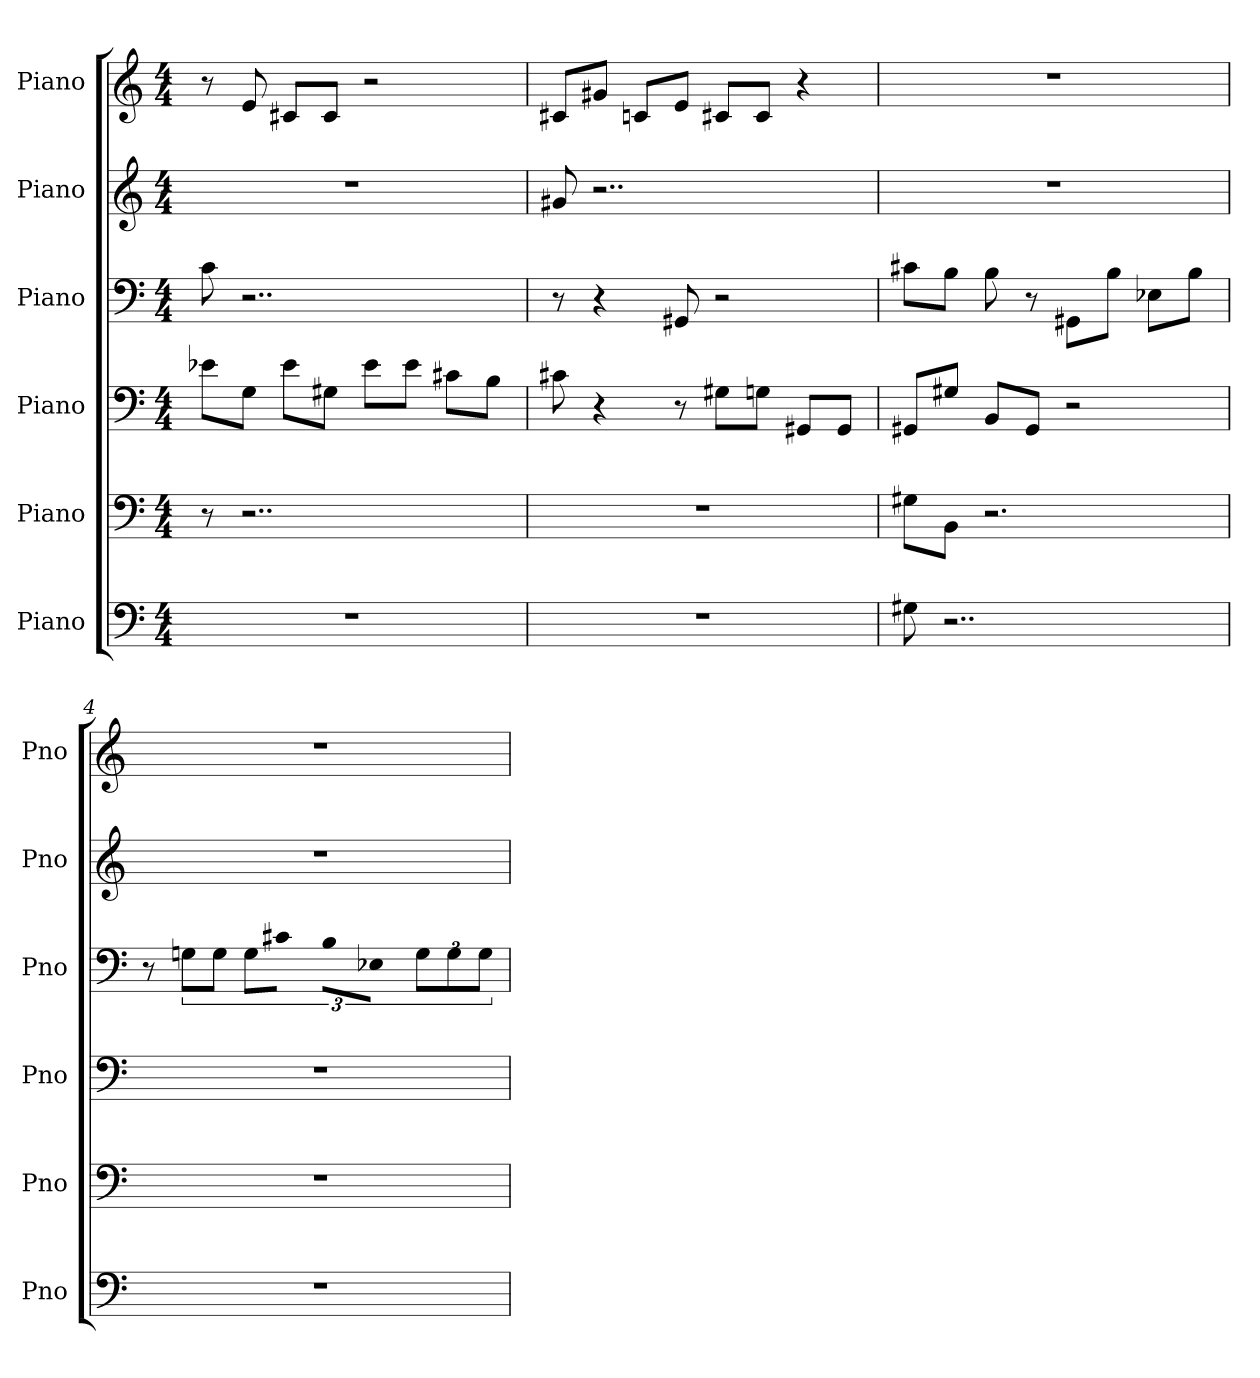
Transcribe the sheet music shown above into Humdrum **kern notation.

**kern	**kern	**kern	**kern	**kern	**kern
*part6	*part5	*part4	*part3	*part2	*part1
*staff6	*staff5	*staff4	*staff3	*staff2	*staff1
*I"Piano	*I"Piano	*I"Piano	*I"Piano	*I"Piano	*I"Piano
*I'Pno	*I'Pno	*I'Pno	*I'Pno	*I'Pno	*I'Pno
*clefF4	*clefF4	*clefF4	*clefF4	*clefG2	*clefG2
*k[]	*k[]	*k[]	*k[]	*k[]	*k[]
*M4/4	*M4/4	*M4/4	*M4/4	*M4/4	*M4/4
=1	=1	=1	=1	=1	=1
1r	8r	8e-X\L	8c\	1r	8r
.	2..r	8G\J	2..r	.	8e/
.	.	8e-\L	.	.	8c#X/L
.	.	8G#X\J	.	.	8c#/J
.	.	8e-\L	.	.	2r
.	.	8e-\J	.	.	.
.	.	8c#X\L	.	.	.
.	.	8B\J	.	.	.
=2	=2	=2	=2	=2	=2
1r	1r	8c#X\	8r	8g#X/	8c#X/L
.	.	4r	4r	2..r	8g#X/J
.	.	.	.	.	8cn/L
.	.	8r	8GG#X/	.	8e/J
.	.	8G#X\L	2r	.	8c#X/L
.	.	8Gn\J	.	.	8c#/J
.	.	8GG#X/L	.	.	4r
.	.	8GG#/J	.	.	.
=3	=3	=3	=3	=3	=3
8G#X\	8G#X\L	8GG#X/L	8c#X\L	1r	1r
2..r	8BB\J	8G#X/J	8B\J	.	.
.	2.r	8BB/L	8B\	.	.
.	.	8GG#/J	8r	.	.
.	.	2r	8GG#X\L	.	.
.	.	.	8B\J	.	.
.	.	.	8E-X\L	.	.
.	.	.	8B\J	.	.
!!LO:LB:g=z
=4	=4	=4	=4	=4	=4
1r	1r	1r	8r	1r	1r
.	.	.	12Gn\L	.	.
.	.	.	12G\J	.	.
.	.	.	12G\L	.	.
.	.	.	8c#X\J	.	.
.	.	.	8B\L	.	.
.	.	.	8E-X\J	.	.
*	*	*	*Xbrackettup	*	*
.	.	.	12G\L	.	.
.	.	.	12G\	.	.
.	.	.	12G\J	.	.
=	=	=	=	=	=
*-	*-	*-	*-	*-	*-
